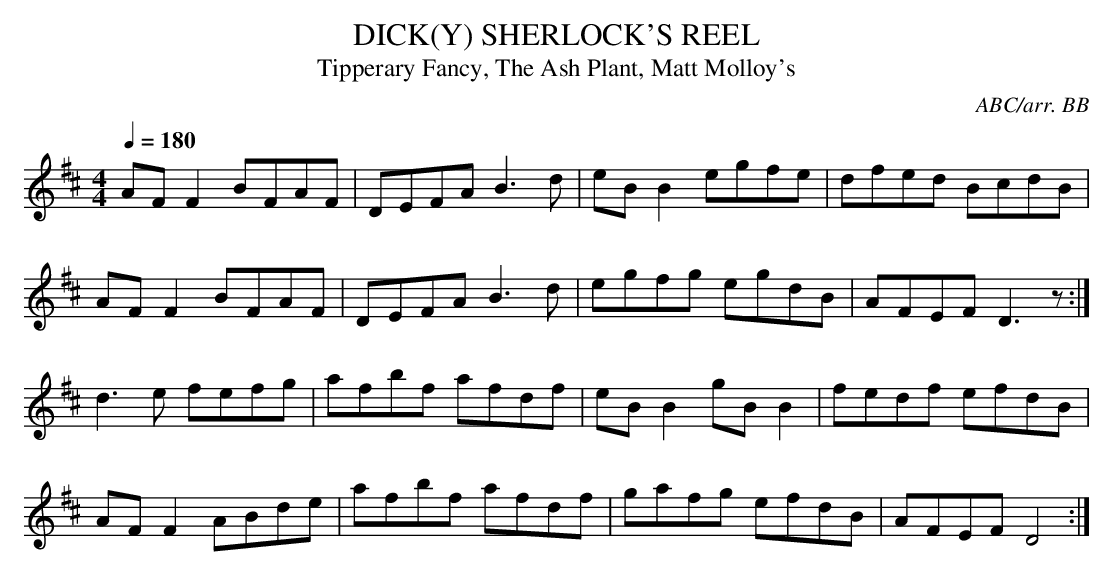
X:1
T:DICK(Y) SHERLOCK'S REEL
T:Tipperary Fancy, The Ash Plant, Matt Molloy's
C:ABC/arr. BB
M:4/4
L:1/8
Q:1/4=180
K:D
AFF2 BFAF|DEFA B3d|eBB2 egfe|dfed BcdB|
AFF2 BFAF|DEFA B3d|egfg egdB|AFEF D3z :|
d3e fefg|afbf afdf|eBB2 gBB2|fedf efdB|
AFF2 ABde|afbf afdf|gafg efdB|AFEF D4 :|
